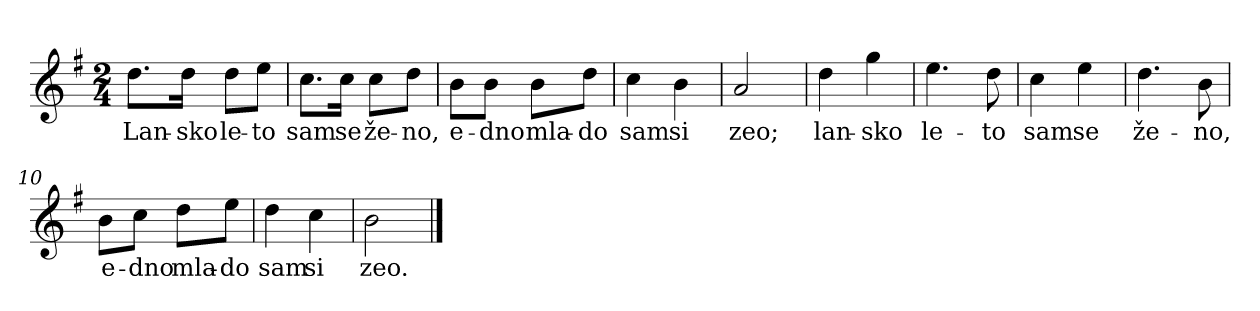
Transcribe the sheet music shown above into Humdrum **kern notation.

**kern	**text
*part1	*part1
*staff1	*staff1
*clefG2	*
*k[f#]	*
*G:	*
*M2/4	*
*MM80	*
=1	=1
!	!LO:LY:b
8.dd\L	Lan-
!	!LO:LY:b
16dd\Jk	-sko
!	!LO:LY:b
8dd\L	le-
!	!LO:LY:b
8ee\J	-to
=2	=2
!	!LO:LY:b
8.cc\L	sam
!	!LO:LY:b
16cc\Jk	se
!	!LO:LY:b
8cc\L	že-
!	!LO:LY:b
8dd\J	-no,
=3	=3
!	!LO:LY:b
8b\L	e-
!	!LO:LY:b
8b\J	-dno
!	!LO:LY:b
8b\L	mla-
!	!LO:LY:b
8dd\J	-do
=4	=4
!	!LO:LY:b
4cc\	sam
!	!LO:LY:b
4b\	si
=5	=5
!	!LO:LY:b
2a/	zeo;
!!LO:LB:g=z
=6	=6
!	!LO:LY:b
4dd\	lan-
!	!LO:LY:b
4gg\	-sko
=7	=7
!	!LO:LY:b
4.ee\	le-
!	!LO:LY:b
8dd\	-to
=8	=8
!	!LO:LY:b
4cc\	sam
!	!LO:LY:b
4ee\	se
=9	=9
!	!LO:LY:b
4.dd\	že-
!	!LO:LY:b
8b\	-no,
=10	=10
!	!LO:LY:b
8b\L	e-
!	!LO:LY:b
8cc\J	-dno
!	!LO:LY:b
8dd\L	mla-
!	!LO:LY:b
8ee\J	-do
=11	=11
!	!LO:LY:b
4dd\	sam
!	!LO:LY:b
4cc\	si
=12	=12
!	!LO:LY:b
2b\	zeo.
==	==
*-	*-
